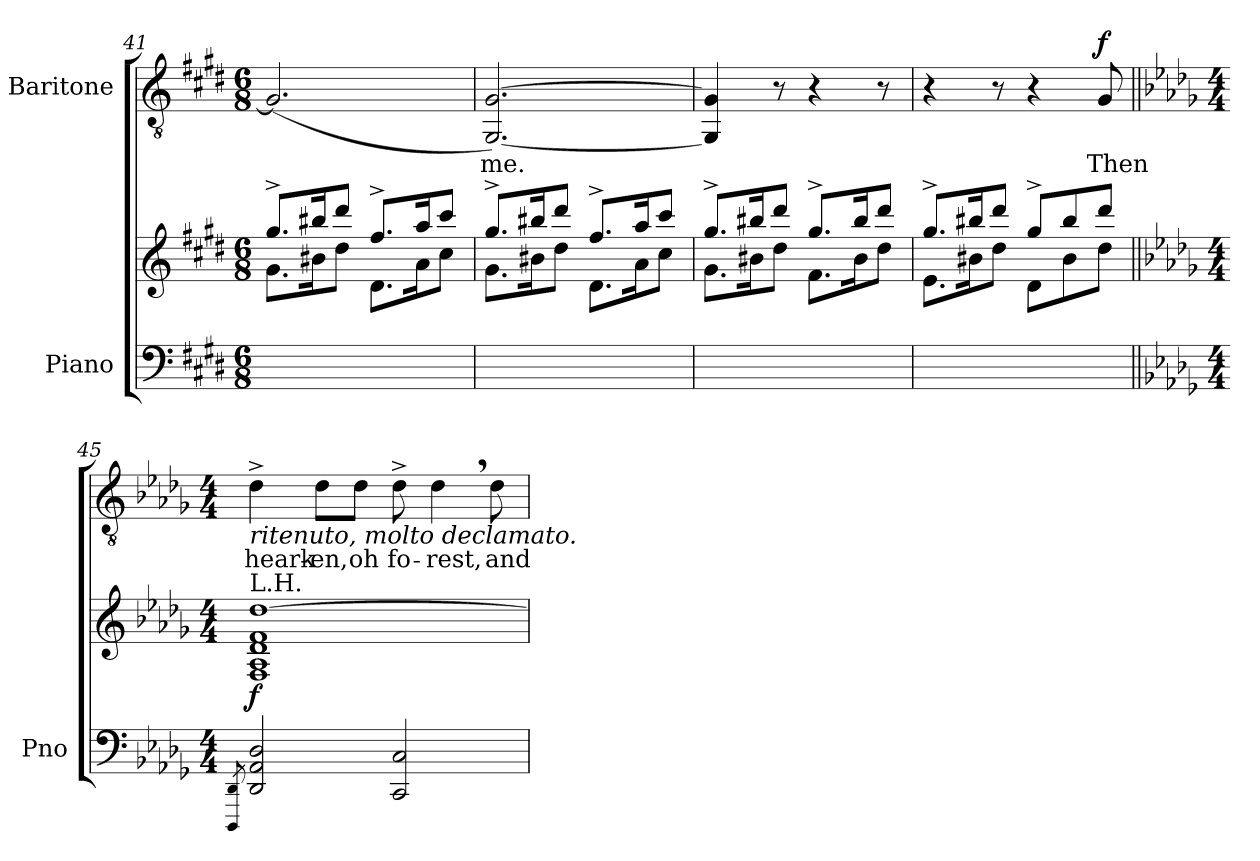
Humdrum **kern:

**kern	**kern	**dynam	**kern	**text	**dynam
*part2	*part2	*part2	*part1	*part1	*part1
*staff3	*staff2	*staff2/3	*staff1	*staff1	*staff1
*I"Piano	*	*	*I"Baritone	*	*
*I'Pno	*	*	*	*	*
*clefF4	*clefG2	*	*clefGv2	*	*
*k[f#c#g#d#]	*k[f#c#g#d#]	*	*k[f#c#g#d#]	*	*
*M6/8	*M6/8	*	*M6/8	*	*
=41	=41	=41	=41	=41	=41
*	*^	*	*	*	*
2.ryy	8.gg#^>/L	8.g#\L	.	(2.G#/]	.	.
.	16bb#X/K	16b#X\K	.	.	.	.
.	8ddd#/J	8dd#\J	.	.	.	.
.	8.ff#^>/L	8.d#\L	.	.	.	.
.	16aa/K	16a\K	.	.	.	.
.	8ccc#/J	8cc#\J	.	.	.	.
=42	=42	=42	=42	=42	=42	=42
!	!	!	!	!	!LO:LY:b	!
2.ryy	8.gg#^>/L	8.g#\L	.	[2.GG#/ [2.G#/)	me.	.
.	16bb#X/K	16b#X\K	.	.	.	.
.	8ddd#/J	8dd#\J	.	.	.	.
.	8.ff#^>/L	8.d#\L	.	.	.	.
.	16aa/K	16a\K	.	.	.	.
.	8ccc#/J	8cc#\J	.	.	.	.
!!LO:PB:g=z
=43	=43	=43	=43	=43	=43	=43
2.ryy	8.gg#^>/L	8.g#\L	.	4GG#/] 4G#/]	.	.
.	16bb#X/K	16b#X\K	.	.	.	.
.	8ddd#/J	8dd#\J	.	8r	.	.
.	8.gg#^>/L	8.f#\L	.	4r	.	.
.	16bb#/K	16b#\K	.	.	.	.
.	8ddd#/J	8dd#\J	.	8r	.	.
=44	=44	=44	=44	=44	=44	=44
2.ryy	8.gg#^>/L	8.e\L	.	4r	.	.
.	16bb#X/K	16b#X\K	.	.	.	.
.	8ddd#/J	8dd#\J	.	8r	.	.
.	8gg#^>/L	8d#\L	.	4r	.	.
.	8bb#/	8b#\	.	.	.	.
!	!	!	!	!	!LO:LY:b	!LO:DY:a
.	8ddd#/J	8dd#\J	.	8G#/	Then	f
*	*v	*v	*	*	*	*
!!LO:LB:g=z
=45||	=45||	=45||	=45||	=45||	=45||
*k[b-e-a-d-g-]	*k[b-e-a-d-g-]	*	*k[b-e-a-d-g-]	*	*
*M4/4	*M4/4	*	*M4/4	*	*
8qDDD-/ 8qDD-/	.	.	.	.	.
!	!	!	!LO:TX:b:i:t=ritenuto, molto declamato.	!	!
!	!LO:TX:a:t=L.H.	!	!	!	!
!	!	!LO:DY:b	!	!LO:LY:b	!
2DD-/ 2AA-/ 2D-/	1F 1A- 1d- 1f [1dd-	f	4d-^\	heark-	.
!	!	!	!	!LO:LY:b	!
.	.	.	8d-\L	-en,	.
!	!	!	!	!LO:LY:b	!
.	.	.	8d-\J	oh	.
!	!	!	!	!LO:LY:b	!
2CC/ 2C/	.	.	8d-^\	fo-	.
!	!	!	!	!LO:LY:b	!
.	.	.	4d-,\	-rest,	.
!	!	!	!	!LO:LY:b	!
.	.	.	8d-\	and	.
=	=	=	=	=	=
*-	*-	*-	*-	*-	*-
